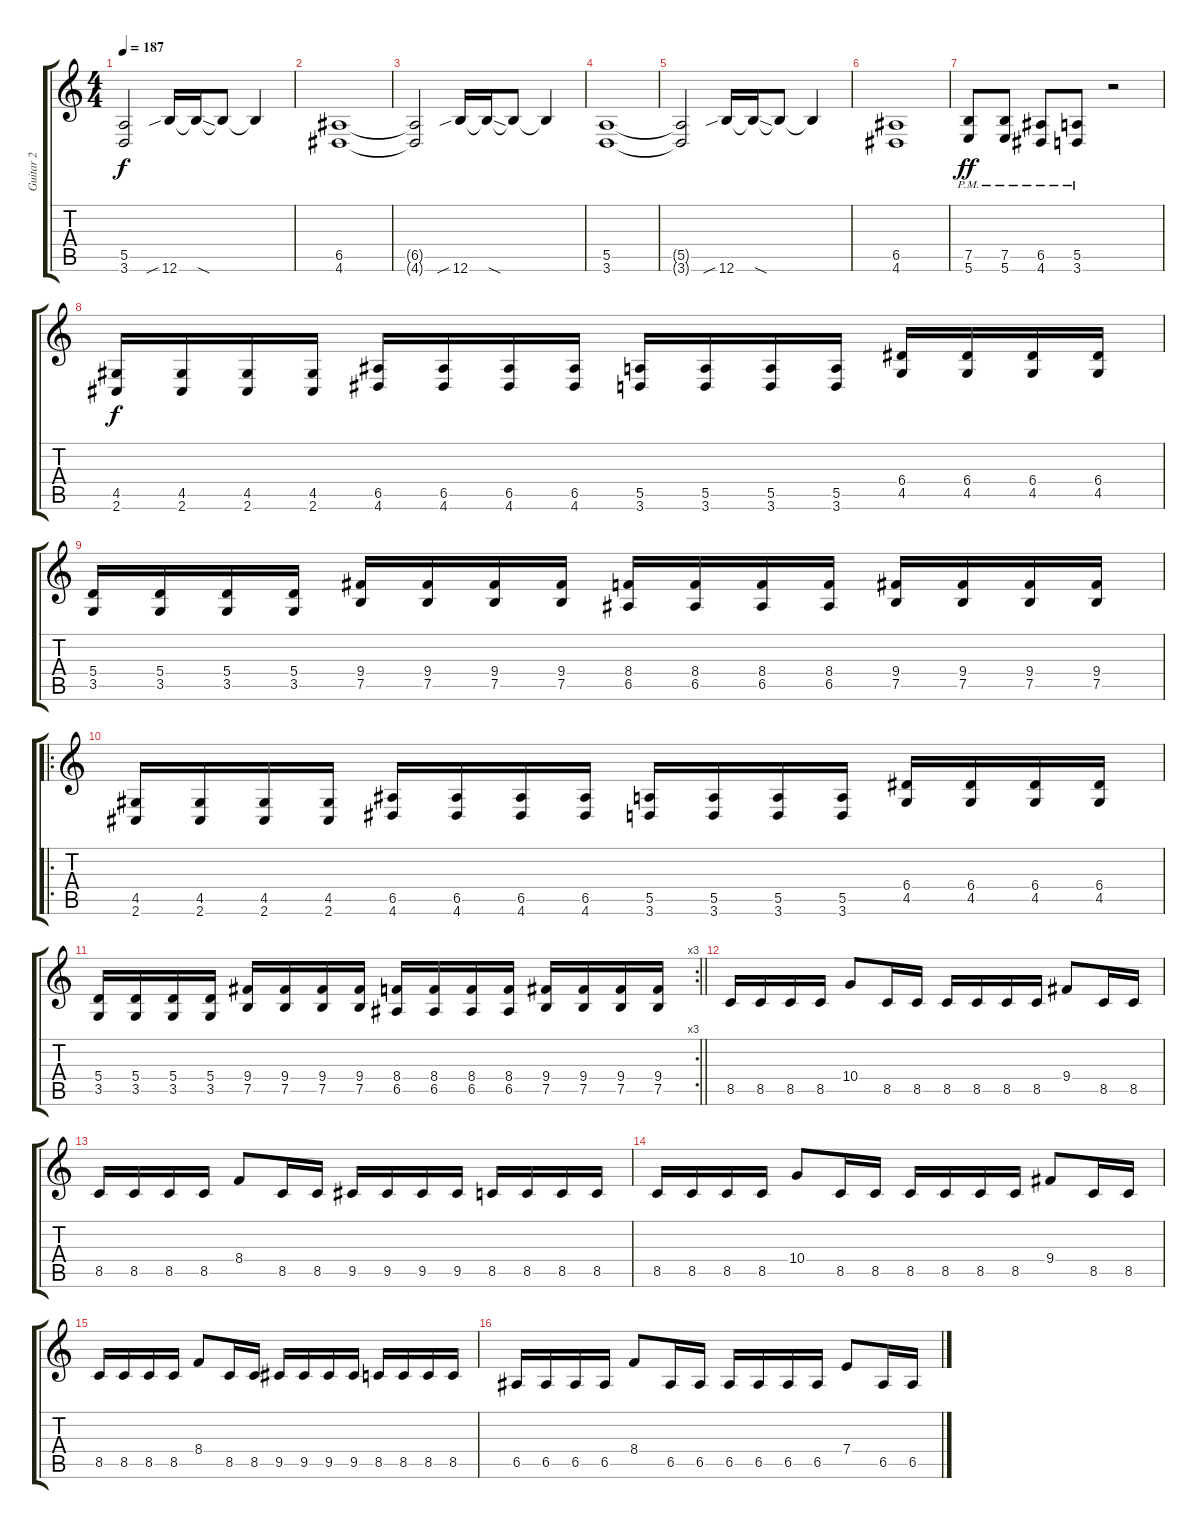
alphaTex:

\track ("Guitar 2" "Guitar 2") {instrument overdrivenguitar}
\staff {score tabs}
\tuning (B3 Gb3 D3 A2 E2 B1) {hide}
\ts (4 4)
\tempo 187
\clef g2
\ks c
(5.5{t} 3.6{t}).2{dy f} 12.6{sib}.16 12.6{sod t}.16 12.6{t}.8 12.6{t}.4 |
(6.5 4.6).1 |
(6.5{t} 4.6{t}).2 12.6{sib}.16 12.6{sod t}.16 12.6{t}.8 12.6{t}.4 |
(5.5 3.6).1 |
(5.5{t} 3.6{t}).2 12.6{sib}.16 12.6{sod t}.16 12.6{t}.8 12.6{t}.4 |
(6.5 4.6).1 |
(7.5{pm} 5.6{pm}).8{dy ff} (7.5{pm} 5.6{pm}).8 (6.5{pm} 4.6{pm}).8 (5.5{pm} 3.6{pm}).8 r.2 |
(4.5 2.6).16{dy f} (4.5 2.6).16 (4.5 2.6).16 (4.5 2.6).16 (6.5 4.6).16 (6.5 4.6).16 (6.5 4.6).16 (6.5 4.6).16 (5.5 3.6).16 (5.5 3.6).16 (5.5 3.6).16 (5.5 3.6).16 (6.4 4.5).16 (6.4 4.5).16 (6.4 4.5).16 (6.4 4.5).16 |
(5.4 3.5).16 (5.4 3.5).16 (5.4 3.5).16 (5.4 3.5).16 (9.4 7.5).16 (9.4 7.5).16 (9.4 7.5).16 (9.4 7.5).16 (8.4 6.5).16 (8.4 6.5).16 (8.4 6.5).16 (8.4 6.5).16 (9.4 7.5).16 (9.4 7.5).16 (9.4 7.5).16 (9.4 7.5).16 |
\ro
(4.5 2.6).16 (4.5 2.6).16 (4.5 2.6).16 (4.5 2.6).16 (6.5 4.6).16 (6.5 4.6).16 (6.5 4.6).16 (6.5 4.6).16 (5.5 3.6).16 (5.5 3.6).16 (5.5 3.6).16 (5.5 3.6).16 (6.4 4.5).16 (6.4 4.5).16 (6.4 4.5).16 (6.4 4.5).16 |
\rc 3
\barLineRight lightlight
(5.4 3.5).16 (5.4 3.5).16 (5.4 3.5).16 (5.4 3.5).16 (9.4 7.5).16 (9.4 7.5).16 (9.4 7.5).16 (9.4 7.5).16 (8.4 6.5).16 (8.4 6.5).16 (8.4 6.5).16 (8.4 6.5).16 (9.4 7.5).16 (9.4 7.5).16 (9.4 7.5).16 (9.4 7.5).16 |
8.5.16 8.5.16 8.5.16 8.5.16 10.4.8 8.5.16 8.5.16 8.5.16 8.5.16 8.5.16 8.5.16 9.4.8 8.5.16 8.5.16 |
8.5.16 8.5.16 8.5.16 8.5.16 8.4.8 8.5.16 8.5.16 9.5.16 9.5.16 9.5.16 9.5.16 8.5.16 8.5.16 8.5.16 8.5.16 |
8.5.16 8.5.16 8.5.16 8.5.16 10.4.8 8.5.16 8.5.16 8.5.16 8.5.16 8.5.16 8.5.16 9.4.8 8.5.16 8.5.16 |
8.5.16 8.5.16 8.5.16 8.5.16 8.4.8 8.5.16 8.5.16 9.5.16 9.5.16 9.5.16 9.5.16 8.5.16 8.5.16 8.5.16 8.5.16 |
6.5.16 6.5.16 6.5.16 6.5.16 8.4.8 6.5.16 6.5.16 6.5.16 6.5.16 6.5.16 6.5.16 7.4.8 6.5.16 6.5.16
